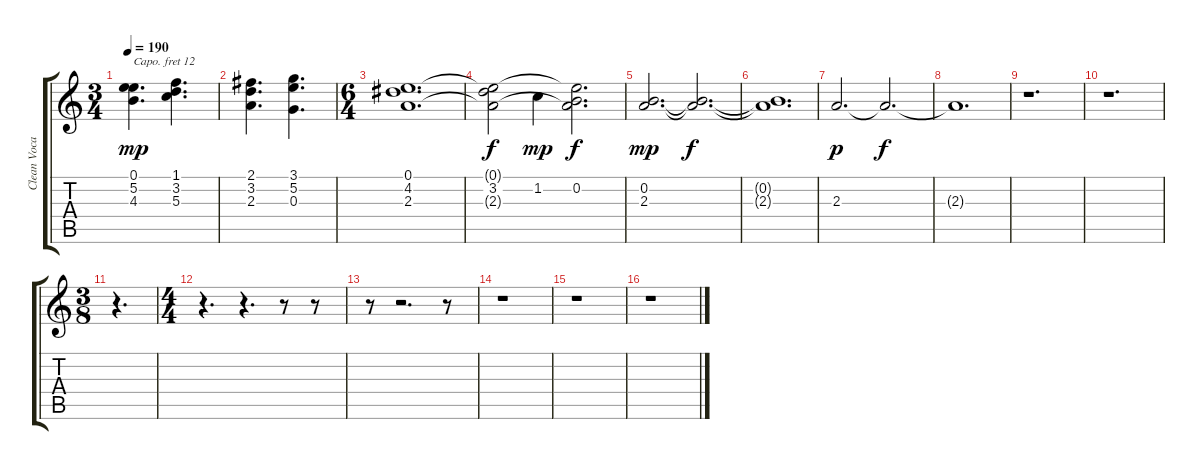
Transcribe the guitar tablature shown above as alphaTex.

\track ("Clean Vocals" "Clean Voca") {instrument oboe}
\staff {score tabs}
\capo 12
\tuning (E4 B3 G3 D3 A2 D2) {hide}
\ts (3 4)
\tempo 190
\clef g2
\ks c
(0.1 5.2 4.3).4{d dy mp} (1.1 3.2 5.3).4{d} |
(2.1 3.2 2.3).4{d} (3.1 5.2 0.3).4{d} |
\ts (6 4)
(0.1 4.2 2.3).1{d} |
(0.1{t} 3.2 2.3{t}).2{dy f} 1.2.4{dy mp} (0.1{t} 0.2 2.3{t}).2{d dy f} |
(0.2 2.3).2{d dy mp} (0.2{t} 2.3{t}).2{d dy f} |
(0.2{t} 2.3{t}).1{d} |
2.3.2{d dy p} 2.3{t}.2{d dy f} |
2.3{t}.1{d} |
r.1{d} |
r.1{d} |
\ts (3 8)
r.4{d} |
\ts (4 4)
r.4{d} r.4{d} r.8 r.8 |
r.8 r.2{d} r.8 |
r.1 |
r.1 |
r.1
